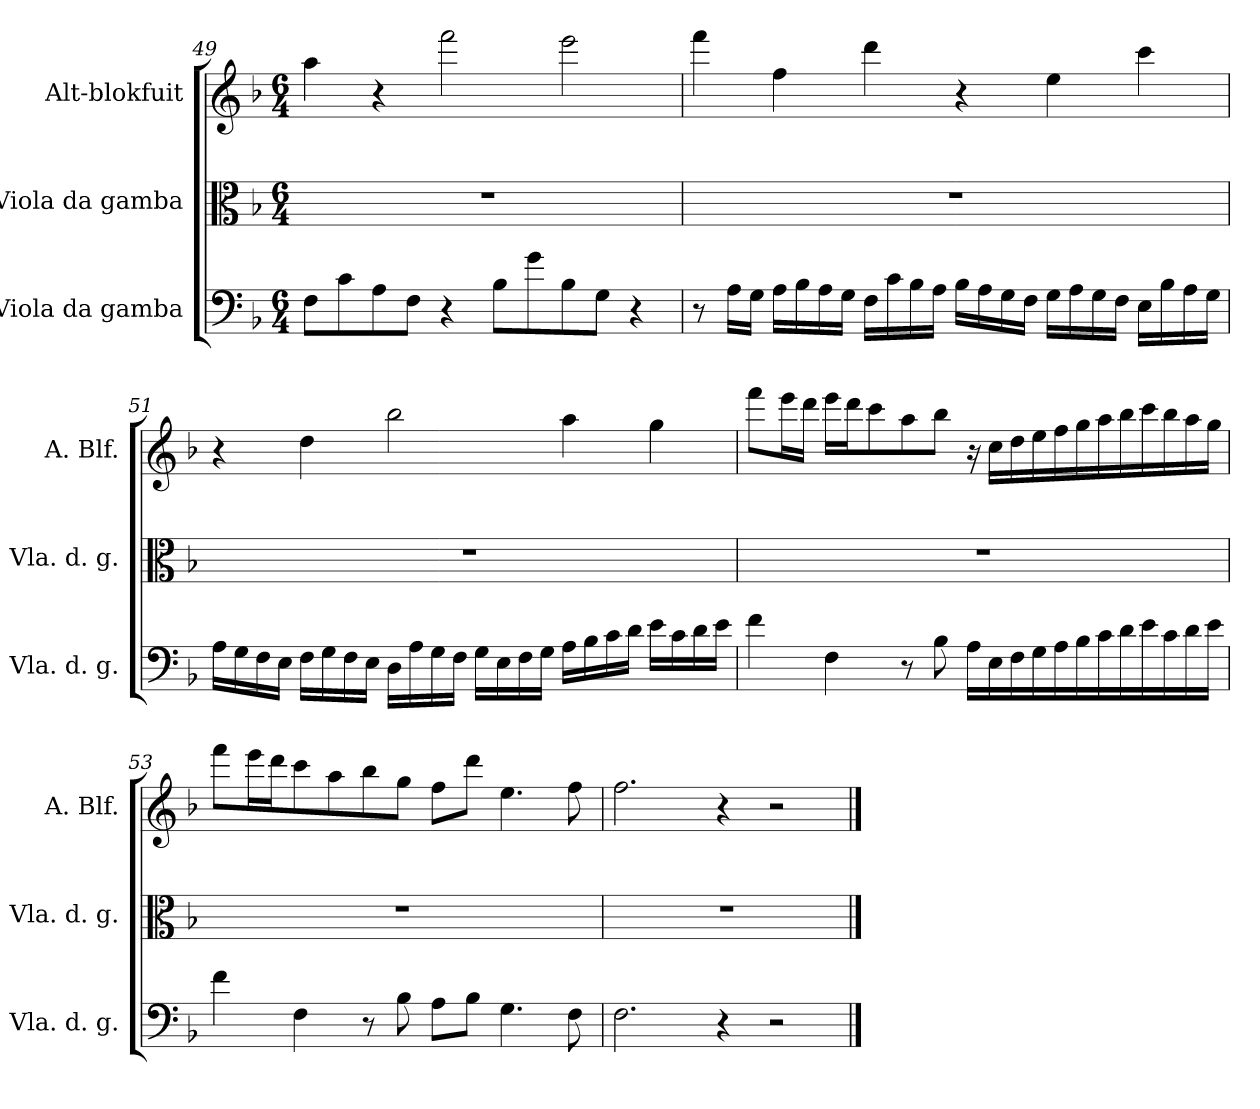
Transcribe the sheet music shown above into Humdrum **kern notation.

**kern	**kern	**kern
*part3	*part2	*part1
*staff3	*staff2	*staff1
*I"Viola da gamba	*I"Viola da gamba	*I"Alt-blokfuit
*I'Vla. d. g.	*I'Vla. d. g.	*I'A. Blf.
*clefF4	*clefC3	*clefG2
*k[b-]	*k[b-]	*k[b-]
*M6/4	*M6/4	*M6/4
=49	=49	=49
8F\L	1.r	4aa\
8c\	.	.
8A\	.	4r
8F\J	.	.
4r	.	2fff\
8B-\L	.	.
8g\	.	.
8B-\	.	2eee\
8G\J	.	.
4r	.	.
!!LO:LB:g=z
=50	=50	=50
8r	1.r	4fff\
16A\LL	.	.
16G\JJ	.	.
16A\LL	.	4ff\
16B-\	.	.
16A\	.	.
16G\JJ	.	.
16F\LL	.	4ddd\
16c\	.	.
16B-\	.	.
16A\JJ	.	.
16B-\LL	.	4r
16A\	.	.
16G\	.	.
16F\JJ	.	.
16G\LL	.	4ee\
16A\	.	.
16G\	.	.
16F\JJ	.	.
16E\LL	.	4ccc\
16B-\	.	.
16A\	.	.
16G\JJ	.	.
!!LO:LB:g=z
=51	=51	=51
16A\LL	1.r	4r
16G\	.	.
16F\	.	.
16E\JJ	.	.
16F\LL	.	4dd\
16G\	.	.
16F\	.	.
16E\JJ	.	.
16D\LL	.	2bb-\
16A\	.	.
16G\	.	.
16F\JJ	.	.
16G\LL	.	.
16E\	.	.
16F\	.	.
16G\JJ	.	.
16A\LL	.	4aa\
16B-\	.	.
16c\	.	.
16d\JJ	.	.
16e\LL	.	4gg\
16c\	.	.
16d\	.	.
16e\JJ	.	.
!!LO:LB:g=z
=52	=52	=52
4f\	1.r	8fff\L
.	.	16eee\L
.	.	16ddd\JJ
4F\	.	16eee\LL
.	.	16ddd\J
.	.	8ccc\
8r	.	8aa\
8B-\	.	8bb-\J
16A\LL	.	16r
16E\	.	16cc\LL
16F\	.	16dd\
16G\	.	16ee\
16A\	.	16ff\
16B-\	.	16gg\
16c\	.	16aa\
16d\	.	16bb-\
16e\	.	16ccc\
16c\	.	16bb-\
16d\	.	16aa\
16e\JJ	.	16gg\JJ
!!LO:PB:g=z
=53	=53	=53
4f\	1.r	8fff\L
.	.	16eee\L
.	.	16ddd\J
4F\	.	8ccc\
.	.	8aa\
8r	.	8bb-\
8B-\	.	8gg\J
8A\L	.	8ff\L
8B-\J	.	8ddd\J
4.G\	.	4.ee\
8F\	.	8ff\
=54	=54	=54
2.F\	1.r	2.ff\
4r	.	4r
2r	.	2r
==	==	==
*-	*-	*-
